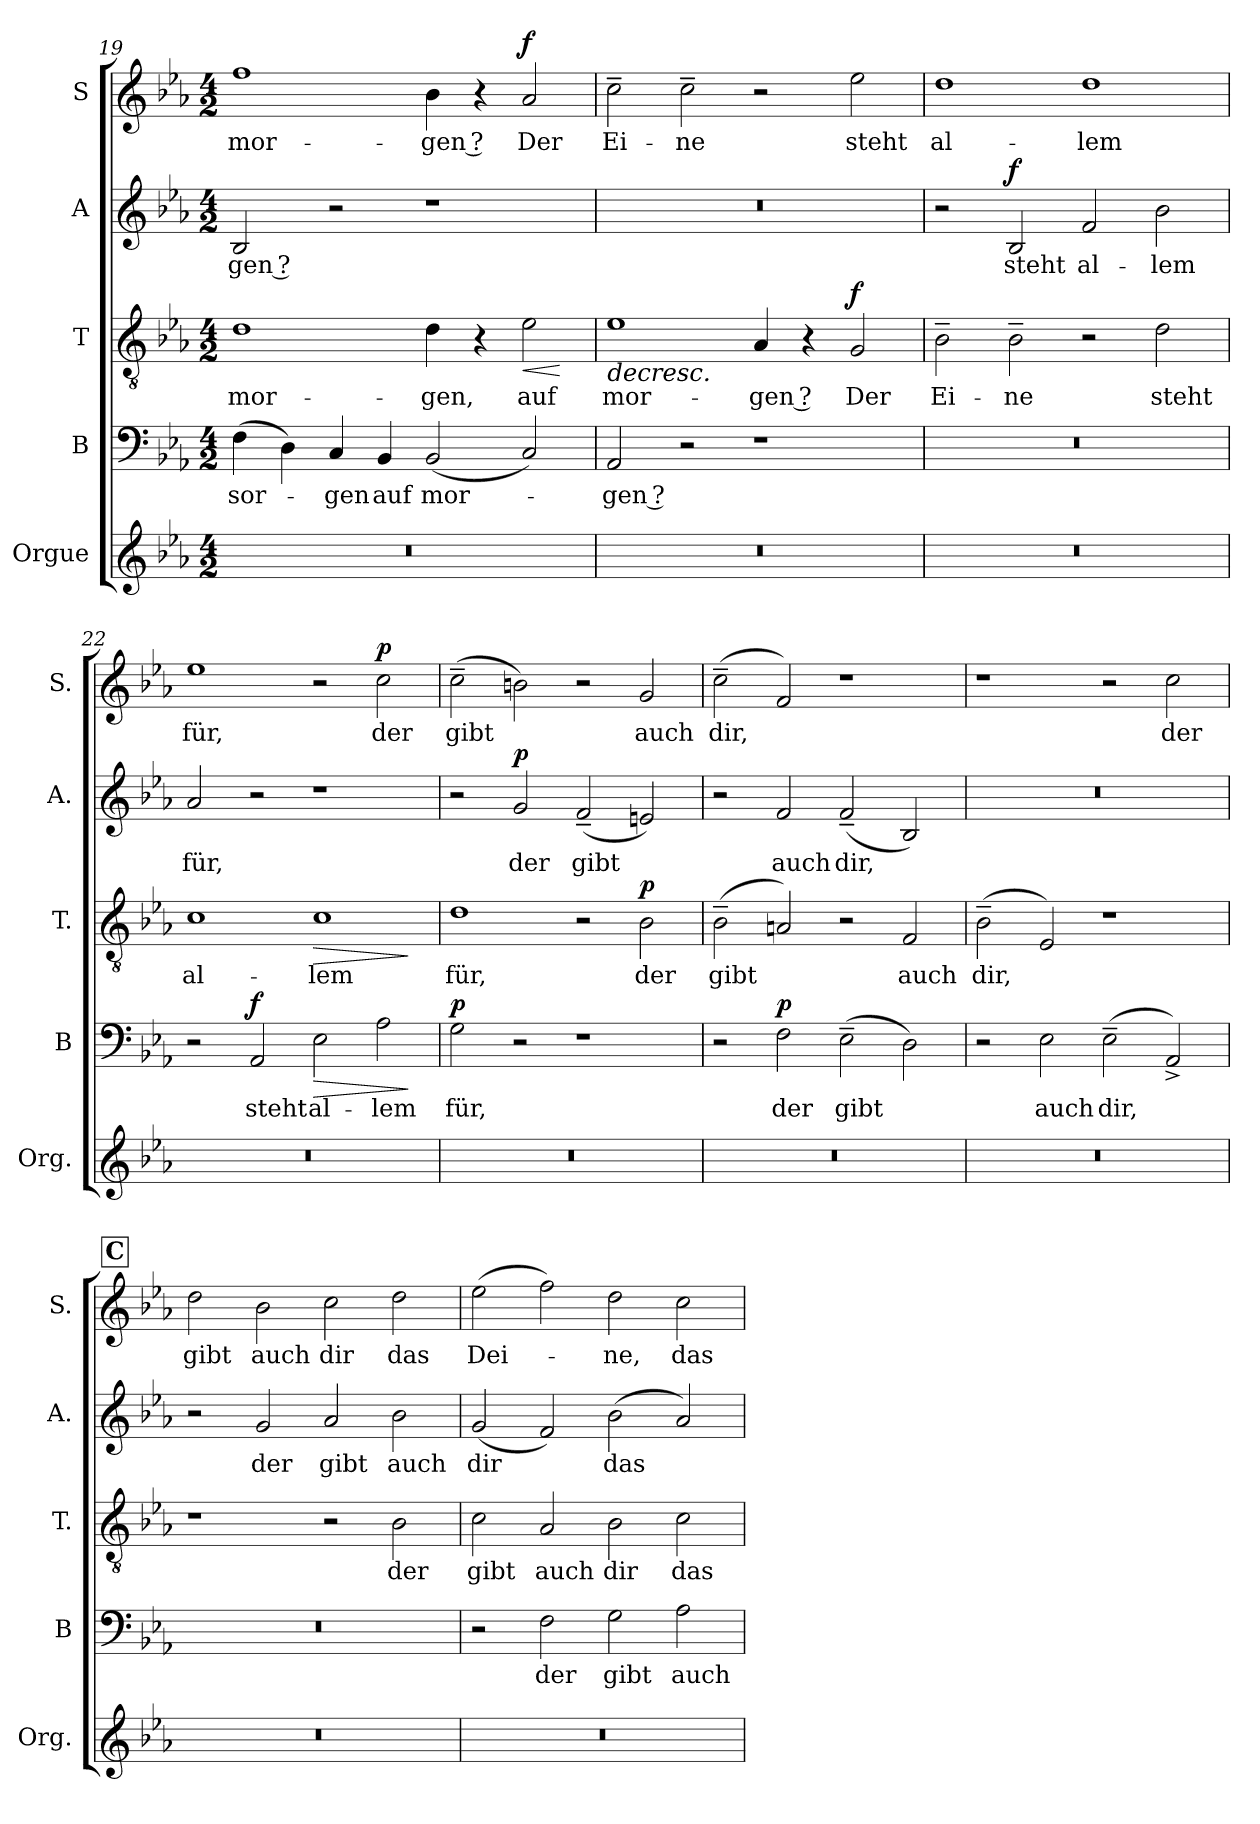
**kern	**kern	**text	**dynam	**kern	**text	**dynam	**kern	**text	**dynam	**kern	**text	**dynam
*part5	*part4	*part4	*part4	*part3	*part3	*part3	*part2	*part2	*part2	*part1	*part1	*part1
*staff5	*staff4	*staff4	*staff4	*staff3	*staff3	*staff3	*staff2	*staff2	*staff2	*staff1	*staff1	*staff1
*I"Orgue	*I"B	*	*	*I"T	*	*	*I"A	*	*	*I"S	*	*
*I'Org.	*I'B	*	*	*I'T.	*	*	*I'A.	*	*	*I'S.	*	*
*clefG2	*clefF4	*	*	*clefGv2	*	*	*clefG2	*	*	*clefG2	*	*
*k[b-e-a-]	*k[b-e-a-]	*	*	*k[b-e-a-]	*	*	*k[b-e-a-]	*	*	*k[b-e-a-]	*	*
*M4/2	*M4/2	*	*	*M4/2	*	*	*M4/2	*	*	*M4/2	*	*
=19	=19	=19	=19	=19	=19	=19	=19	=19	=19	=19	=19	=19
!	!	!LO:LY:b	!	!	!LO:LY:b	!	!	!LO:LY:b	!	!	!LO:LY:b	!
0r	(>4F\	sor-	.	1d	mor-	.	2B-/	-gen ?	.	1ff	mor-	.
.	4D\)	.	.	.	.	.	.	.	.	.	.	.
!	!	!LO:LY:b	!	!	!	!	!	!	!	!	!	!
.	4C/	-gen	.	.	.	.	2r	.	.	.	.	.
!	!	!LO:LY:b	!	!	!	!	!	!	!	!	!	!
.	4BB-/	auf	.	.	.	.	.	.	.	.	.	.
!	!	!LO:LY:b	!	!	!LO:LY:b	!	!	!	!	!	!LO:LY:b	!
.	(<2BB-/	mor-	.	4d\	-gen,	.	1r	.	.	4b-\	-gen ?	.
.	.	.	.	4r	.	.	.	.	.	4r	.	.
!	!	!	!	!	!LO:LY:b	!LO:HP:b	!	!	!	!	!LO:LY:b	!LO:DY:a
.	2C/)	.	.	2e-\	auf	<	.	.	.	2a-/	Der	f
.	.	.	.	.	.	[	.	.	.	.	.	.
=20	=20	=20	=20	=20	=20	=20	=20	=20	=20	=20	=20	=20
!	!	!LO:LY:b	!	!	!LO:LY:b	!LO:HP:b	!	!	!	!	!LO:LY:b	!
0r	2AA-/	-gen ?	.	1e-	mor-	>	0r	.	.	2cc~\	Ei-	.
!	!	!	!	!	!	!	!	!	!	!	!LO:LY:b	!
.	2r	.	.	.	.	.	.	.	.	2cc~\	-ne	.
!	!	!	!	!	!LO:LY:b	!	!	!	!	!	!	!
.	1r	.	.	4A-/	-gen ?	.	.	.	.	2r	.	.
.	.	.	.	4r	.	.	.	.	.	.	.	.
!	!	!	!	!	!LO:LY:b	!LO:DY:a	!	!	!	!	!LO:LY:b	!
.	.	.	.	2G/	Der	f	.	.	.	2ee-\	steht	.
.	.	.	.	.	.	]	.	.	.	.	.	.
!!LO:LB:g=z
=21	=21	=21	=21	=21	=21	=21	=21	=21	=21	=21	=21	=21
!	!	!	!	!	!LO:LY:b	!	!	!	!	!	!LO:LY:b	!
0r	0r	.	.	2B-~\	Ei-	.	2r	.	.	1dd	al-	.
!	!	!	!	!	!LO:LY:b	!	!	!LO:LY:b	!LO:DY:a	!	!	!
.	.	.	.	2B-~\	-ne	.	2B-/	steht	f	.	.	.
!	!	!	!	!	!	!	!	!LO:LY:b	!	!	!LO:LY:b	!
.	.	.	.	2r	.	.	2f/	al-	.	1dd	-lem	.
!	!	!	!	!	!LO:LY:b	!	!	!LO:LY:b	!	!	!	!
.	.	.	.	2d\	steht	.	2b-\	-lem	.	.	.	.
=22	=22	=22	=22	=22	=22	=22	=22	=22	=22	=22	=22	=22
!	!	!	!	!	!LO:LY:b	!	!	!LO:LY:b	!	!	!LO:LY:b	!
0r	2r	.	.	1c	al-	.	2a-/	für,	.	1ee-	für,	.
!	!	!LO:LY:b	!LO:DY:a	!	!	!	!	!	!	!	!	!
.	2AA-/	steht	f	.	.	.	2r	.	.	.	.	.
!	!	!LO:LY:b	!LO:HP:b	!	!LO:LY:b	!LO:HP:b	!	!	!	!	!	!
.	2E-\	al-	>	1c	-lem	>	1r	.	.	2r	.	.
!	!	!LO:LY:b	!	!	!	!	!	!	!	!	!LO:LY:b	!LO:DY:a
.	2A-\	-lem	.	.	.	.	.	.	.	2cc\	der	p
.	.	.	]	.	.	]	.	.	.	.	.	.
=23	=23	=23	=23	=23	=23	=23	=23	=23	=23	=23	=23	=23
!	!	!LO:LY:b	!LO:DY:a	!	!LO:LY:b	!	!	!	!	!	!LO:LY:b	!
0r	2G\	für,	p	1d	für,	.	2r	.	.	(>2cc~\	gibt	.
!	!	!	!	!	!	!	!	!LO:LY:b	!LO:DY:a	!	!	!
.	2r	.	.	.	.	.	2g/	der	p	2bn\)	.	.
!	!	!	!	!	!	!	!	!LO:LY:b	!	!	!	!
.	1r	.	.	2r	.	.	(<2f~/	gibt	.	2r	.	.
!	!	!	!	!	!LO:LY:b	!LO:DY:a	!	!	!	!	!LO:LY:b	!
.	.	.	.	2B-\	der	p	2en/)	.	.	2g/	auch	.
=24	=24	=24	=24	=24	=24	=24	=24	=24	=24	=24	=24	=24
!	!	!	!	!	!LO:LY:b	!	!	!	!	!	!LO:LY:b	!
0r	2r	.	.	(>2B-~\	gibt	.	2r	.	.	(>2cc~\	dir,	.
!	!	!LO:LY:b	!LO:DY:a	!	!	!	!	!LO:LY:b	!	!	!	!
.	2F\	der	p	2An/)	.	.	2f/	auch	.	2f/)	.	.
!	!	!LO:LY:b	!	!	!	!	!	!LO:LY:b	!	!	!	!
.	(>2E-~\	gibt	.	2r	.	.	(<2f~/	dir,	.	1r	.	.
!	!	!	!	!	!LO:LY:b	!	!	!	!	!	!	!
.	2D\)	.	.	2F/	auch	.	2B-/)	.	.	.	.	.
!!LO:PB:g=z
=25	=25	=25	=25	=25	=25	=25	=25	=25	=25	=25	=25	=25
!	!	!	!	!	!LO:LY:b	!	!	!	!	!	!	!
0r	2r	.	.	(>2B-~\	dir,	.	0r	.	.	1r	.	.
!	!	!LO:LY:b	!	!	!	!	!	!	!	!	!	!
.	2E-\	auch	.	2E-/)	.	.	.	.	.	.	.	.
!	!	!LO:LY:b	!	!	!	!	!	!	!	!	!	!
.	(>2E-~\	dir,	.	1r	.	.	.	.	.	2r	.	.
!	!	!	!	!	!	!	!	!	!	!	!LO:LY:b	!
.	2AA-^/)	.	.	.	.	.	.	.	.	2cc\	der	.
!!LO:REH:place=s1:a:B:fs=18:t=C
=26	=26	=26	=26	=26	=26	=26	=26	=26	=26	=26	=26	=26
!	!	!	!	!	!	!	!	!	!	!	!LO:LY:b	!
0r	0r	.	.	1r	.	.	2r	.	.	2dd\	gibt	.
!	!	!	!	!	!	!	!	!LO:LY:b	!	!	!LO:LY:b	!
.	.	.	.	.	.	.	2g/	der	.	2b-\	auch	.
!	!	!	!	!	!	!	!	!LO:LY:b	!	!	!LO:LY:b	!
.	.	.	.	2r	.	.	2a-/	gibt	.	2cc\	dir	.
!	!	!	!	!	!LO:LY:b	!	!	!LO:LY:b	!	!	!LO:LY:b	!
.	.	.	.	2B-\	der	.	2b-\	auch	.	2dd\	das	.
=27	=27	=27	=27	=27	=27	=27	=27	=27	=27	=27	=27	=27
!	!	!	!	!	!LO:LY:b	!	!	!LO:LY:b	!	!	!LO:LY:b	!
0r	2r	.	.	2c\	gibt	.	(<2g/	dir	.	(>2ee-\	Dei-	.
!	!	!LO:LY:b	!	!	!LO:LY:b	!	!	!	!	!	!	!
.	2F\	der	.	2A-/	auch	.	2f/)	.	.	2ff\)	.	.
!	!	!LO:LY:b	!	!	!LO:LY:b	!	!	!LO:LY:b	!	!	!LO:LY:b	!
.	2G\	gibt	.	2B-\	dir	.	(<2b-\	das	.	2dd\	-ne,	.
!	!	!LO:LY:b	!	!	!LO:LY:b	!	!	!	!	!	!LO:LY:b	!
.	2A-\	auch	.	2c\	das	.	2a-/)	.	.	2cc\	das	.
=	=	=	=	=	=	=	=	=	=	=	=	=
*-	*-	*-	*-	*-	*-	*-	*-	*-	*-	*-	*-	*-
